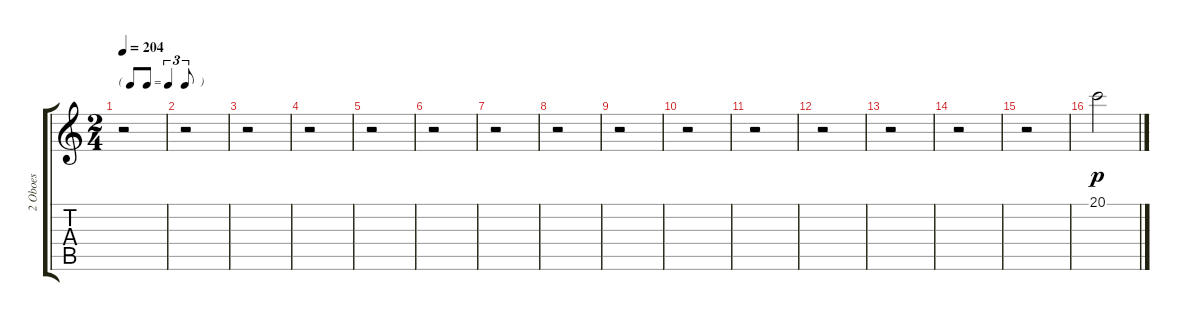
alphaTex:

\track ("2 Oboes" "2 Oboes") {instrument oboe}
\staff {score tabs}
\tuning (E4 B3 G3 D3 A2 E2) {hide}
\ts (2 4)
\tf triplet8th
\tempo 204
\clef g2
\ks c
r.2{dy f} |
r.2 |
r.2 |
r.2 |
r.2 |
r.2 |
r.2 |
r.2 |
r.2 |
r.2 |
r.2 |
r.2 |
r.2 |
r.2 |
r.2 |
20.1.2{dy p}
